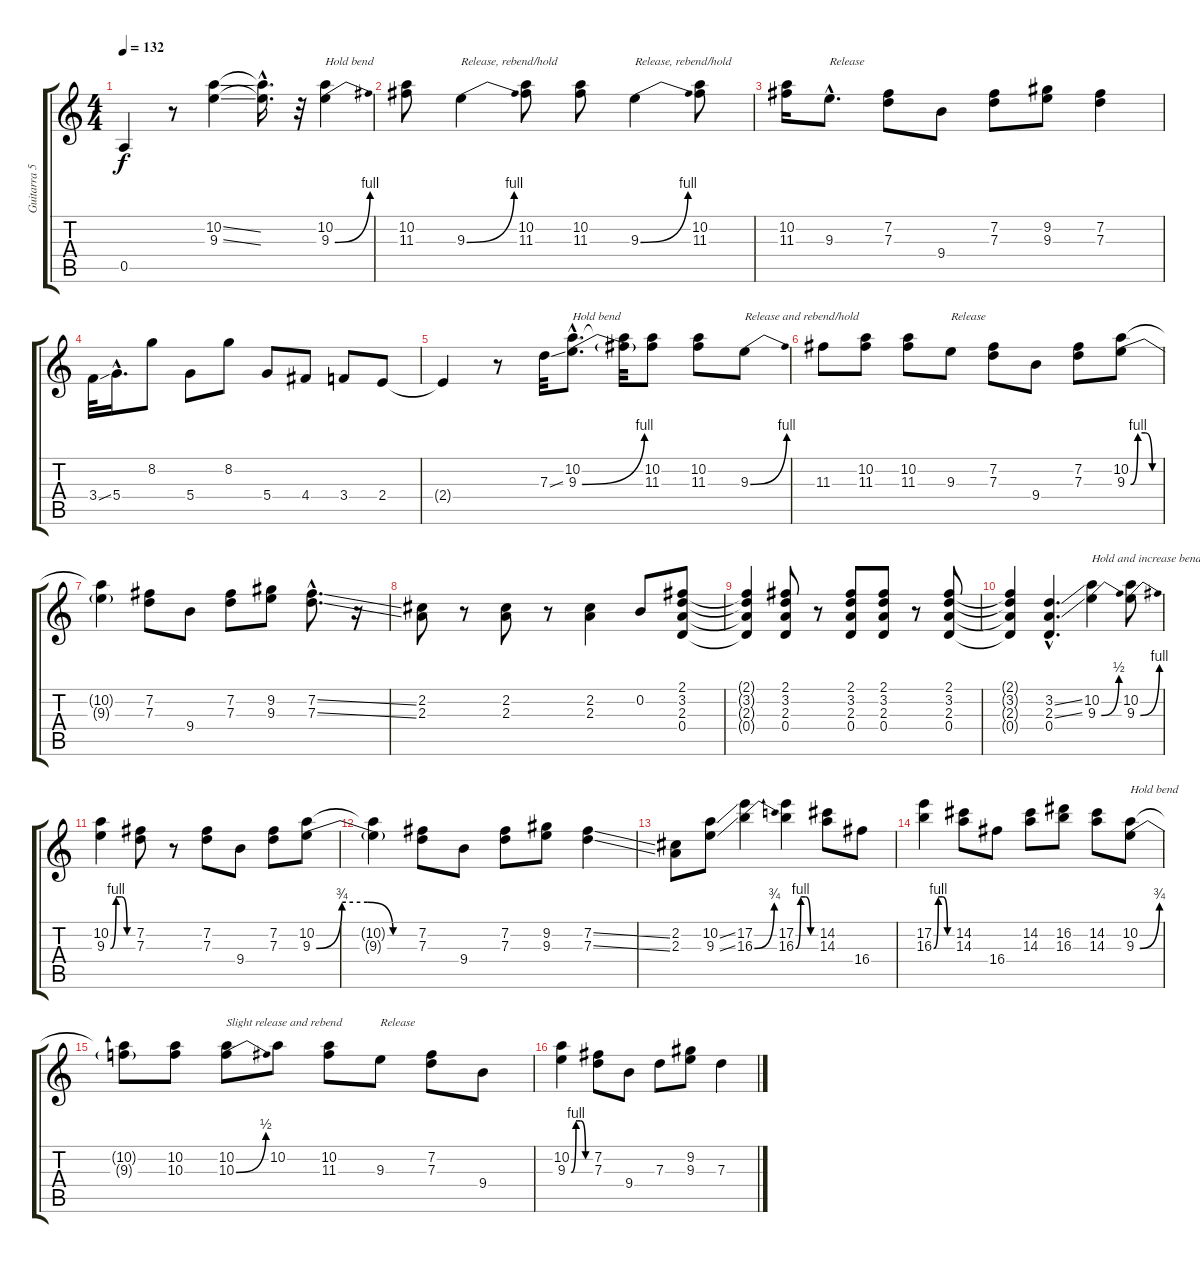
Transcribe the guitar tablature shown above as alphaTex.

\track ("Guitarra 5" "Guitarra 5") {instrument overdrivenguitar}
\staff {score tabs}
\tuning (E4 B3 G3 D3 A2 E2) {hide}
\ts (4 4)
\tempo 132
\clef g2
\ks c
0.5{t}.4{dy f} r.8 (10.2{ss} 9.3{ss}).4 (10.2{hac t} 9.3{hac t}).16{d} r.32 (10.2 9.3{be (bend 0 0 60 4)}).4{txt "Hold bend"} |
(10.2 11.3).8 9.3{be (bend 0 0 60 4)}.4{txt "Release, rebend/hold"} (10.2 11.3).8 (10.2 11.3).8 9.3{be (bend 0 0 60 4)}.4{txt "Release, rebend/hold"} (10.2 11.3).8 |
(10.2 11.3).16 9.3{hac}.8{d txt "Release"} (7.2 7.3).8 9.4.8 (7.2 7.3).8 (9.2 9.3).8 (7.2 7.3).4 |
3.4{ss}.32 5.4{hac}.16{d} 8.2.8 5.4.8 8.2.8 5.4.8 4.4.8 3.4.8 2.4.8 |
2.4{t}.4 r.8 7.3{ss}.32 (10.2{hac} 9.3{be (bend 0 0 60 4) hac}).8{d txt "Hold bend"} (10.2{t} 9.3{t}).32 (10.2 11.3).8 (10.2 11.3).8 9.3{be (bend 0 0 60 4)}.8{txt "Release and rebend/hold"} |
11.3.8 (10.2 11.3).8 (10.2 11.3).8 9.3.8{txt "Release"} (7.2 7.3).8 9.4.8 (7.2 7.3).8 (10.2 9.3{be (custom 0 0 15 4 30 4 45 0 60 0)}).8 |
(10.2{t} 9.3{t}).4 (7.2 7.3).8 9.4.8 (7.2 7.3).8 (9.2 9.3).8 (7.2{ss hac} 7.3{ss hac}).8{d} r.16 |
(2.2 2.3).8 r.8 (2.2 2.3).8 r.8 (2.2 2.3).4 0.2.8 (2.1 3.2 2.3 0.4).8 |
(2.1{t} 3.2{t} 2.3{t} 0.4{t}).4 (2.1 3.2 2.3 0.4).8 r.8 (2.1 3.2 2.3 0.4).8 (2.1 3.2 2.3 0.4).8 r.8 (2.1 3.2 2.3 0.4).8 |
(2.1{t} 3.2{t} 2.3{t} 0.4{t}).4 (3.2{ss hac} 2.3{ss hac} 0.4{hac}).4{d} (10.2 9.3{be (bend 0 0 60 2)}).4{txt "Hold and increase bend"} (10.2 9.3{be (bend 0 0 60 4)}).8 |
(10.2 9.3{be (custom 0 0 15 4 30 4 45 0 60 0)}).4 (7.2 7.3).8 r.8 (7.2 7.3).8 9.4.8 (7.2 7.3).8 (10.2 9.3{be (custom 0 0 15 3 30 3 45 0 60 0)}).8 |
(10.2{t} 9.3{t}).4 (7.2 7.3).8 9.4.8 (7.2 7.3).8 (9.2 9.3).8 (7.2{ss} 7.3{ss}).4 |
(2.2 2.3).8 (10.2{ss} 9.3{ss}).8 (17.2 16.3{be (bend 0 0 60 3)}).4 (17.2 16.3{be (custom 0 0 15 4 30 4 45 0 60 0)}).4 (14.2 14.3).8 16.4.8 |
(17.2 16.3{be (custom 0 0 15 4 30 4 45 0 60 0)}).4 (14.2 14.3).8 16.4.8 (14.2 14.3).8 (16.2 16.3).8 (14.2 14.3).8 (10.2 9.3{be (bend 0 0 60 3)}).8{txt "Hold bend"} |
(10.2{t} 9.3{t}).8 (10.2 10.3).8 (10.2 10.3{be (bend 0 0 60 2)}).8{txt "Slight release and rebend"} 10.2.8 (10.2 11.3).8 9.3.8{txt "Release"} (7.2 7.3).8 9.4.8 |
(10.2 9.3{be (custom 0 0 15 4 30 4 45 0 60 0)}).4 (7.2 7.3).8 9.4.8 7.3.8 (9.2 9.3).8 7.3.4
